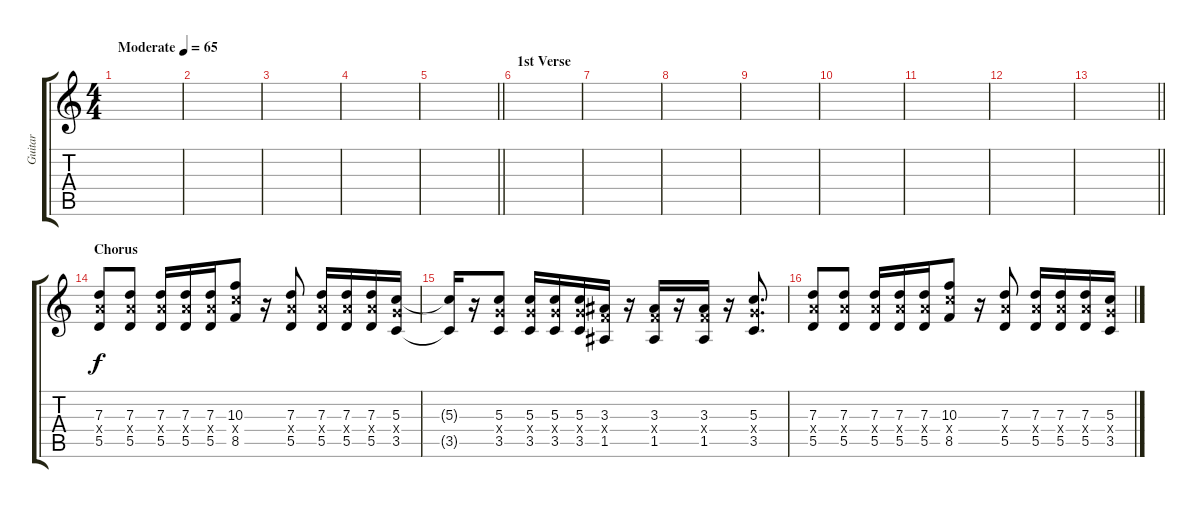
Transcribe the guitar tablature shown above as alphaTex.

\track ("Guitar" "Guitar") {instrument distortionguitar}
\staff {score tabs}
\tuning (E4 B3 G3 D3 A2 D2) {hide}
\ts (4 4)
\tempo (65 "Moderate")
\clef g2
\ks c
|
|
|
|
\barLineRight lightlight
|
\section ("" "1st Verse")
|
|
|
|
|
|
|
\barLineRight lightlight
|
\section ("" "Chorus")
(7.3 7.4{x} 5.5).8 (7.3 7.4{x} 5.5).8 (7.3 7.4{x} 5.5).16 (7.3 7.4{x} 5.5).16 (7.3 7.4{x} 5.5).16 (10.3 10.4{x} 8.5).8 r.16 (7.3 7.4{x} 5.5).8 (7.3 7.4{x} 5.5).16 (7.3 7.4{x} 5.5).16 (7.3 7.4{x} 5.5).16 (5.3 5.4{x} 3.5).16 |
(5.3{t} 3.5{t}).16 r.16 (5.3 5.4{x} 3.5).8 (5.3 5.4{x} 3.5).16 (5.3 5.4{x} 3.5).16 (5.3 5.4{x} 3.5).16 (3.3 3.4{x} 1.5).16 r.16 (3.3 3.4{x} 1.5).16 r.16 (3.3 3.4{x} 1.5).16 r.16 (5.3 5.4{x} 3.5).8{d} |
(7.3 7.4{x} 5.5).8 (7.3 7.4{x} 5.5).8 (7.3 7.4{x} 5.5).16 (7.3 7.4{x} 5.5).16 (7.3 7.4{x} 5.5).16 (10.3 10.4{x} 8.5).8 r.16 (7.3 7.4{x} 5.5).8 (7.3 7.4{x} 5.5).16 (7.3 7.4{x} 5.5).16 (7.3 7.4{x} 5.5).16 (5.3 5.4{x} 3.5).16
